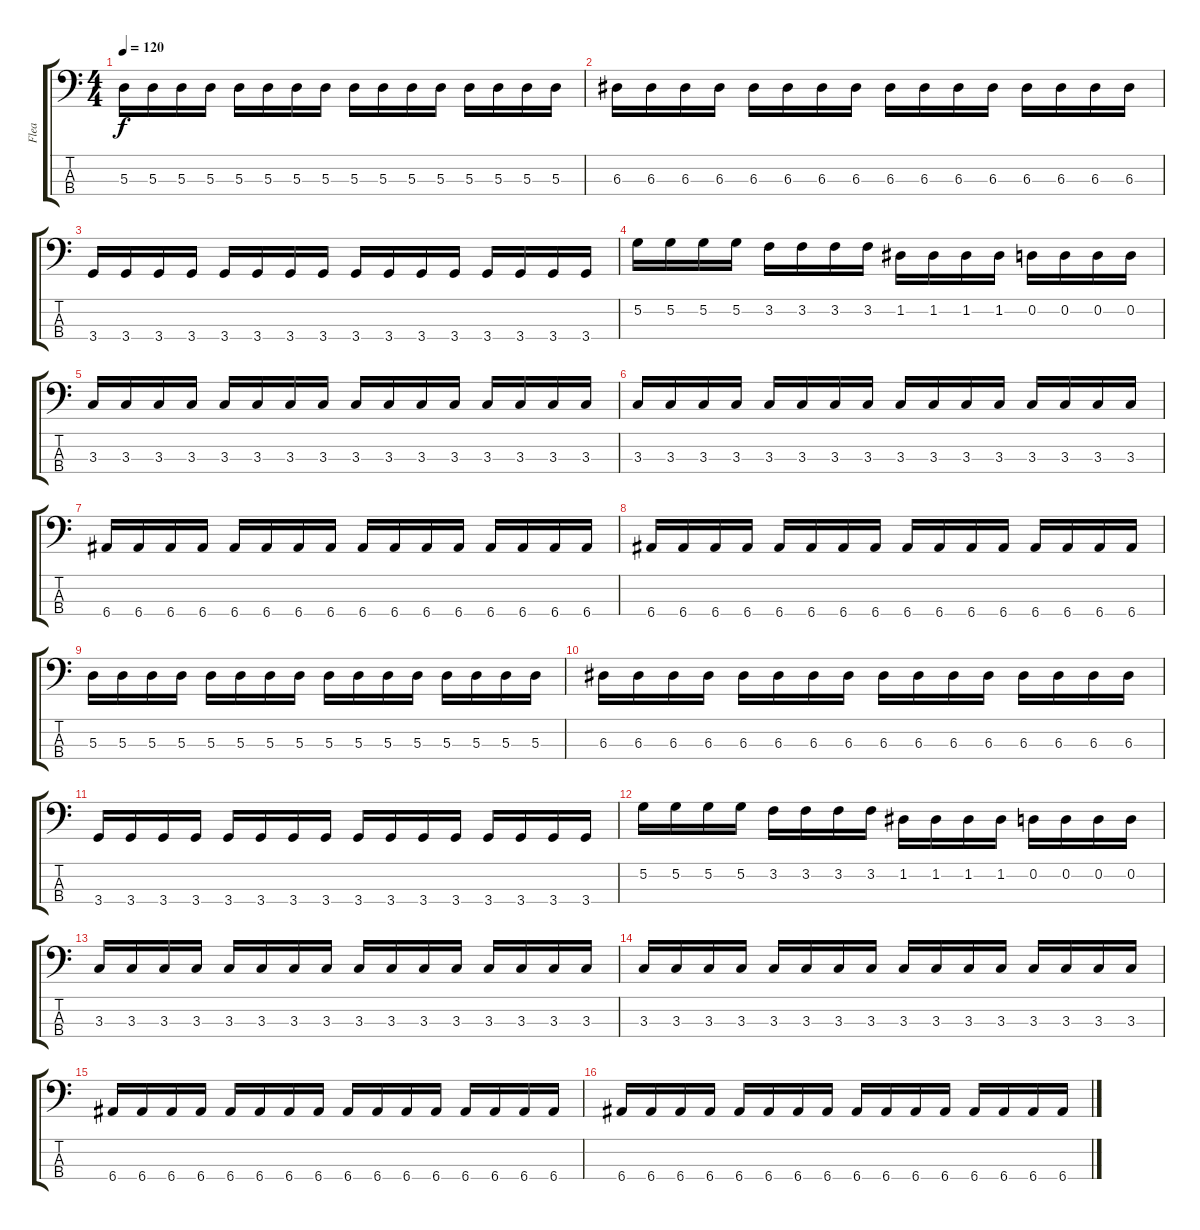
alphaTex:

\track ("Flea" "Flea") {instrument electricbasspick}
\staff {score tabs}
\tuning (G2 D2 A1 E1) {hide}
\ts (4 4)
\tempo 120
\clef f4
\ks c
5.3.16{dy f} 5.3.16 5.3.16 5.3.16 5.3.16 5.3.16 5.3.16 5.3.16 5.3.16 5.3.16 5.3.16 5.3.16 5.3.16 5.3.16 5.3.16 5.3.16 |
6.3.16 6.3.16 6.3.16 6.3.16 6.3.16 6.3.16 6.3.16 6.3.16 6.3.16 6.3.16 6.3.16 6.3.16 6.3.16 6.3.16 6.3.16 6.3.16 |
3.4.16 3.4.16 3.4.16 3.4.16 3.4.16 3.4.16 3.4.16 3.4.16 3.4.16 3.4.16 3.4.16 3.4.16 3.4.16 3.4.16 3.4.16 3.4.16 |
5.2.16 5.2.16 5.2.16 5.2.16 3.2.16 3.2.16 3.2.16 3.2.16 1.2.16 1.2.16 1.2.16 1.2.16 0.2.16 0.2.16 0.2.16 0.2.16 |
3.3.16 3.3.16 3.3.16 3.3.16 3.3.16 3.3.16 3.3.16 3.3.16 3.3.16 3.3.16 3.3.16 3.3.16 3.3.16 3.3.16 3.3.16 3.3.16 |
3.3.16 3.3.16 3.3.16 3.3.16 3.3.16 3.3.16 3.3.16 3.3.16 3.3.16 3.3.16 3.3.16 3.3.16 3.3.16 3.3.16 3.3.16 3.3.16 |
6.4.16 6.4.16 6.4.16 6.4.16 6.4.16 6.4.16 6.4.16 6.4.16 6.4.16 6.4.16 6.4.16 6.4.16 6.4.16 6.4.16 6.4.16 6.4.16 |
6.4.16 6.4.16 6.4.16 6.4.16 6.4.16 6.4.16 6.4.16 6.4.16 6.4.16 6.4.16 6.4.16 6.4.16 6.4.16 6.4.16 6.4.16 6.4.16 |
5.3.16 5.3.16 5.3.16 5.3.16 5.3.16 5.3.16 5.3.16 5.3.16 5.3.16 5.3.16 5.3.16 5.3.16 5.3.16 5.3.16 5.3.16 5.3.16 |
6.3.16 6.3.16 6.3.16 6.3.16 6.3.16 6.3.16 6.3.16 6.3.16 6.3.16 6.3.16 6.3.16 6.3.16 6.3.16 6.3.16 6.3.16 6.3.16 |
3.4.16 3.4.16 3.4.16 3.4.16 3.4.16 3.4.16 3.4.16 3.4.16 3.4.16 3.4.16 3.4.16 3.4.16 3.4.16 3.4.16 3.4.16 3.4.16 |
5.2.16 5.2.16 5.2.16 5.2.16 3.2.16 3.2.16 3.2.16 3.2.16 1.2.16 1.2.16 1.2.16 1.2.16 0.2.16 0.2.16 0.2.16 0.2.16 |
3.3.16 3.3.16 3.3.16 3.3.16 3.3.16 3.3.16 3.3.16 3.3.16 3.3.16 3.3.16 3.3.16 3.3.16 3.3.16 3.3.16 3.3.16 3.3.16 |
3.3.16 3.3.16 3.3.16 3.3.16 3.3.16 3.3.16 3.3.16 3.3.16 3.3.16 3.3.16 3.3.16 3.3.16 3.3.16 3.3.16 3.3.16 3.3.16 |
6.4.16 6.4.16 6.4.16 6.4.16 6.4.16 6.4.16 6.4.16 6.4.16 6.4.16 6.4.16 6.4.16 6.4.16 6.4.16 6.4.16 6.4.16 6.4.16 |
6.4.16 6.4.16 6.4.16 6.4.16 6.4.16 6.4.16 6.4.16 6.4.16 6.4.16 6.4.16 6.4.16 6.4.16 6.4.16 6.4.16 6.4.16 6.4.16
